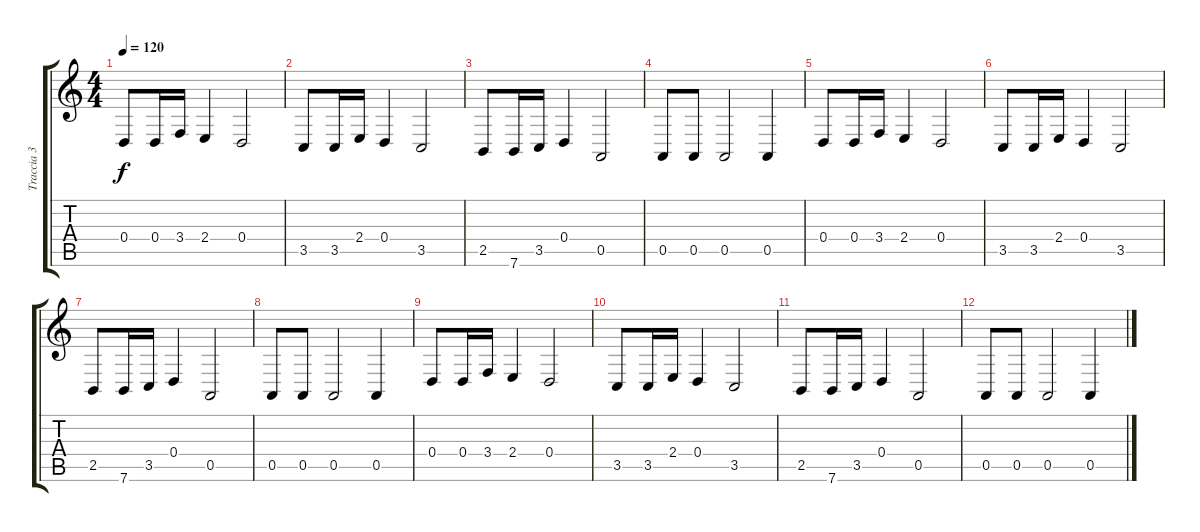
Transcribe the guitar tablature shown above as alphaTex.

\track ("Traccia 3" "Traccia 3") {instrument synthdrum}
\staff {score tabs}
\tuning (E4 B3 G3 D3 A2 E2) {hide}
\ts (4 4)
\tempo 120
\clef g2
\ks c
0.4.8{dy f} 0.4.16 3.4.16 2.4.4 0.4.2 |
3.5.8 3.5.16 2.4.16 0.4.4 3.5.2 |
2.5.8 7.6.16 3.5.16 0.4.4 0.5.2 |
0.5.8 0.5.8 0.5.2 0.5.4 |
0.4.8 0.4.16 3.4.16 2.4.4 0.4.2 |
3.5.8 3.5.16 2.4.16 0.4.4 3.5.2 |
2.5.8 7.6.16 3.5.16 0.4.4 0.5.2 |
0.5.8 0.5.8 0.5.2 0.5.4 |
0.4.8 0.4.16 3.4.16 2.4.4 0.4.2 |
3.5.8 3.5.16 2.4.16 0.4.4 3.5.2 |
2.5.8 7.6.16 3.5.16 0.4.4 0.5.2 |
0.5.8 0.5.8 0.5.2 0.5.4
